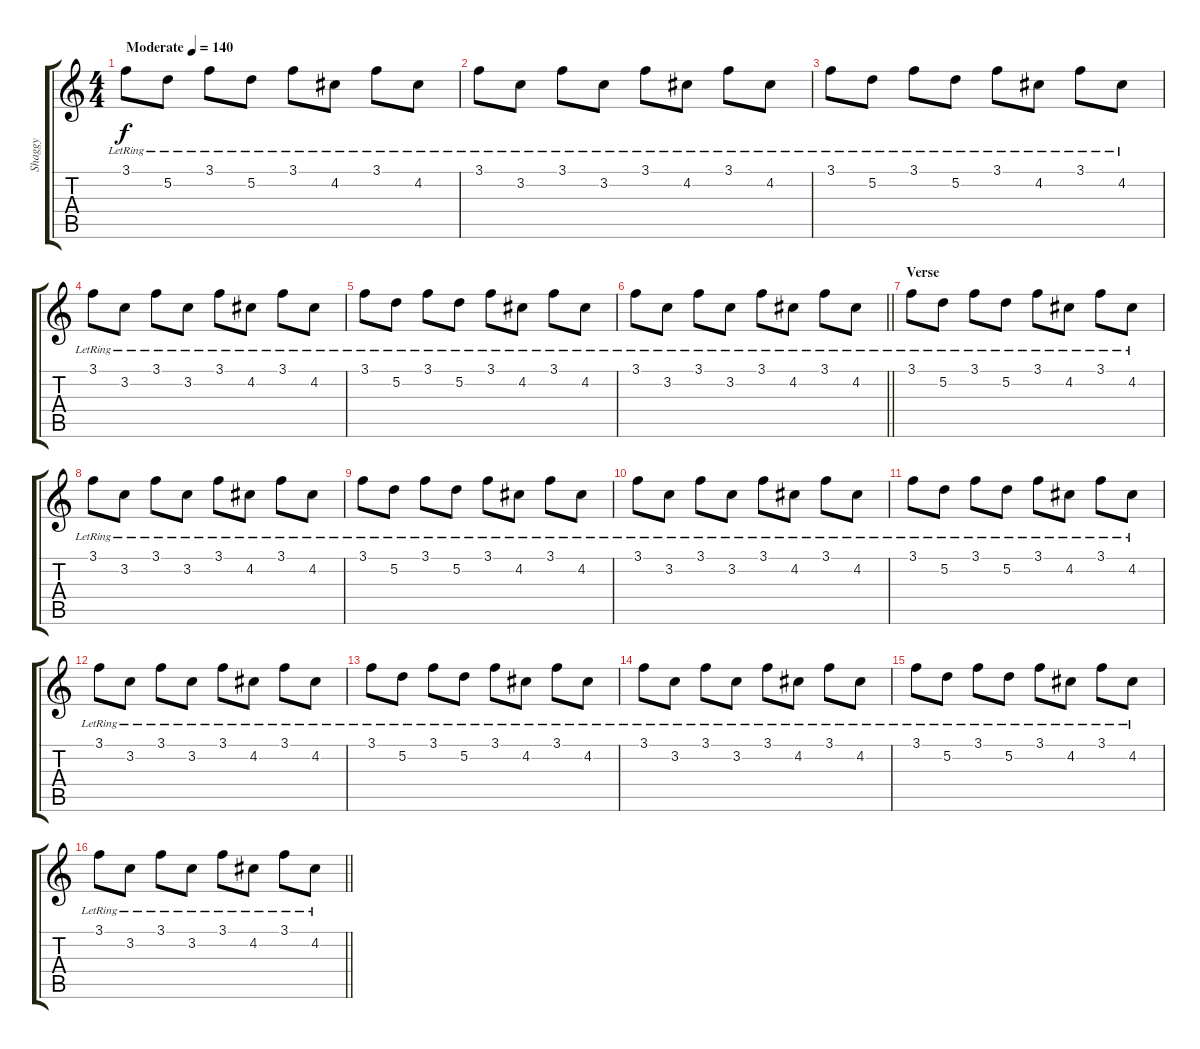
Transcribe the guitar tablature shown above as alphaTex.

\track ("Shaggy" "Shaggy") {instrument electricguitarjazz}
\staff {score tabs}
\tuning (D4 A3 F3 C3 G2 C2) {hide}
\ts (4 4)
\tempo (140 "Moderate")
\clef g2
\ks c
3.1{lr}.8{dy f instrument electricguitarjazz} 5.2{lr}.8 3.1{lr}.8 5.2{lr}.8 3.1{lr}.8 4.2{lr}.8 3.1{lr}.8 4.2{lr}.8 |
3.1{lr}.8 3.2{lr}.8 3.1{lr}.8 3.2{lr}.8 3.1{lr}.8 4.2{lr}.8 3.1{lr}.8 4.2{lr}.8 |
3.1{lr}.8 5.2{lr}.8 3.1{lr}.8 5.2{lr}.8 3.1{lr}.8 4.2{lr}.8 3.1{lr}.8 4.2{lr}.8 |
3.1{lr}.8 3.2{lr}.8 3.1{lr}.8 3.2{lr}.8 3.1{lr}.8 4.2{lr}.8 3.1{lr}.8 4.2{lr}.8 |
3.1{lr}.8 5.2{lr}.8 3.1{lr}.8 5.2{lr}.8 3.1{lr}.8 4.2{lr}.8 3.1{lr}.8 4.2{lr}.8 |
\barLineRight lightlight
3.1{lr}.8 3.2{lr}.8 3.1{lr}.8 3.2{lr}.8 3.1{lr}.8 4.2{lr}.8 3.1{lr}.8 4.2{lr}.8 |
\section ("" "Verse")
3.1{lr}.8 5.2{lr}.8 3.1{lr}.8 5.2{lr}.8 3.1{lr}.8 4.2{lr}.8 3.1{lr}.8 4.2{lr}.8 |
3.1{lr}.8 3.2{lr}.8 3.1{lr}.8 3.2{lr}.8 3.1{lr}.8 4.2{lr}.8 3.1{lr}.8 4.2{lr}.8 |
3.1{lr}.8 5.2{lr}.8 3.1{lr}.8 5.2{lr}.8 3.1{lr}.8 4.2{lr}.8 3.1{lr}.8 4.2{lr}.8 |
3.1{lr}.8 3.2{lr}.8 3.1{lr}.8 3.2{lr}.8 3.1{lr}.8 4.2{lr}.8 3.1{lr}.8 4.2{lr}.8 |
3.1{lr}.8 5.2{lr}.8 3.1{lr}.8 5.2{lr}.8 3.1{lr}.8 4.2{lr}.8 3.1{lr}.8 4.2{lr}.8 |
3.1{lr}.8 3.2{lr}.8 3.1{lr}.8 3.2{lr}.8 3.1{lr}.8 4.2{lr}.8 3.1{lr}.8 4.2{lr}.8 |
3.1{lr}.8 5.2{lr}.8 3.1{lr}.8 5.2{lr}.8 3.1{lr}.8 4.2{lr}.8 3.1{lr}.8 4.2{lr}.8 |
3.1{lr}.8 3.2{lr}.8 3.1{lr}.8 3.2{lr}.8 3.1{lr}.8 4.2{lr}.8 3.1{lr}.8 4.2{lr}.8 |
3.1{lr}.8 5.2{lr}.8 3.1{lr}.8 5.2{lr}.8 3.1{lr}.8 4.2{lr}.8 3.1{lr}.8 4.2{lr}.8 |
\barLineRight lightlight
3.1{lr}.8 3.2{lr}.8 3.1{lr}.8 3.2{lr}.8 3.1{lr}.8 4.2{lr}.8 3.1{lr}.8 4.2{lr}.8
